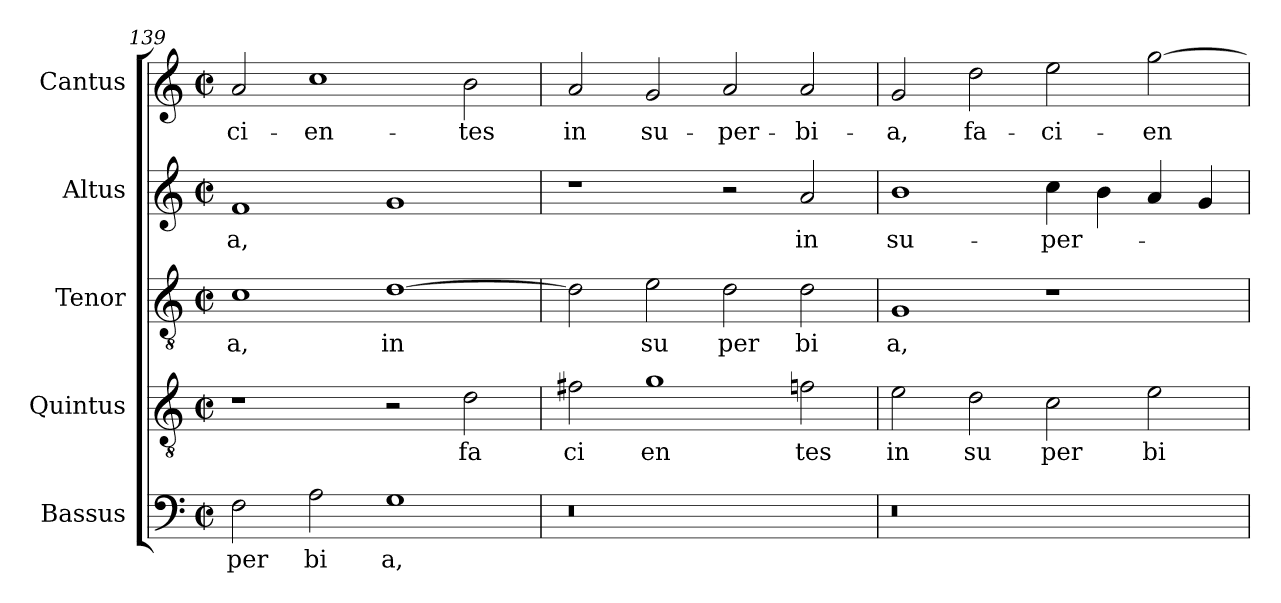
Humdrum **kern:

**kern	**text	**kern	**text	**kern	**text	**kern	**text	**kern	**text
*part5	*part5	*part4	*part4	*part3	*part3	*part2	*part2	*part1	*part1
*staff5	*staff5	*staff4	*staff4	*staff3	*staff3	*staff2	*staff2	*staff1	*staff1
*I"Bassus	*	*I"Quintus	*	*I"Tenor	*	*I"Altus	*	*I"Cantus	*
*clefF4	*	*clefGv2	*	*clefGv2	*	*clefG2	*	*clefG2	*
*	*	*	*	*	*	*k[]	*	*	*
*	*	*	*	*	*	*C:	*	*	*
*M2/2	*	*M2/2	*	*M2/2	*	*M2/2	*	*M2/2	*
*met(c|)	*	*met(c|)	*	*met(c|)	*	*met(c|)	*	*met(c|)	*
=139	=139	=139	=139	=139	=139	=139	=139	=139	=139
!	!LO:LY:b:cj	!	!	!	!LO:LY:b:cj	!	!LO:LY:b:cj	!	!LO:LY:b:cj
2F\	per	1r	.	1c	a,	1f	-a,	2a/	-ci-
!	!LO:LY:b:cj	!	!	!	!	!	!	!	!LO:LY:b:cj
2A\	bi	.	.	.	.	.	.	1cc	-en-
!	!LO:LY:b:cj	!	!	!	!LO:LY:b:cj	!	!	!	!
1G	a,	2r	.	[>1d	in	1g	.	.	.
!	!	!	!LO:LY:b:cj	!	!	!	!	!	!LO:LY:b:cj
.	.	2d\	fa	.	.	.	.	2b\	-tes
=140	=140	=140	=140	=140	=140	=140	=140	=140	=140
!	!	!	!LO:LY:b:cj	!	!	!	!	!	!LO:LY:b:cj
0r	.	2f#X\	ci	2d\]	.	1r	.	2a/	in
!	!	!	!LO:LY:b:cj	!	!LO:LY:b:cj	!	!	!	!LO:LY:b:cj
.	.	1g	en	2e\	su	.	.	2g/	su-
!	!	!	!	!	!LO:LY:b:cj	!	!	!	!LO:LY:b:cj
.	.	.	.	2d\	per	2r	.	2a/	-per-
!	!	!	!LO:LY:b:cj	!	!LO:LY:b:cj	!	!LO:LY:b:cj	!	!LO:LY:b:cj
.	.	2fn\	tes	2d\	bi	2a/	in	2a/	-bi-
=141	=141	=141	=141	=141	=141	=141	=141	=141	=141
!	!	!	!LO:LY:b:cj	!	!LO:LY:b:cj	!	!LO:LY:b:cj	!	!LO:LY:b:cj
0r	.	2e\	in	1G	a,	1b	su-	2g/	-a,
!	!	!	!LO:LY:b:cj	!	!	!	!	!	!LO:LY:b:cj
.	.	2d\	su	.	.	.	.	2dd\	fa-
!	!	!	!LO:LY:b:cj	!	!	!	!LO:LY:b	!	!LO:LY:b:cj
.	.	2c\	per	1r	.	4cc\	-per-	2ee\	-ci-
.	.	.	.	.	.	4b\	.	.	.
!	!	!	!LO:LY:b:cj	!	!	!	!	!	!LO:LY:b:cj
.	.	2e\	bi	.	.	4a/	.	[>2gg\	-en-
.	.	.	.	.	.	4g/	.	.	.
=	=	=	=	=	=	=	=	=	=
*-	*-	*-	*-	*-	*-	*-	*-	*-	*-
